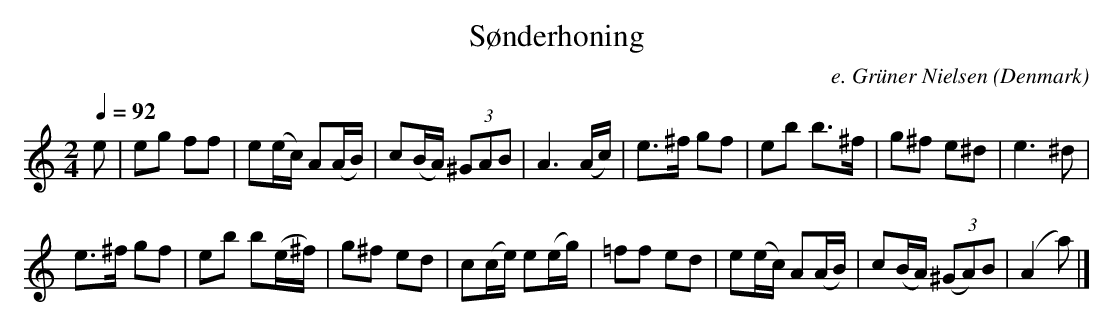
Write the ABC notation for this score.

X:1
T:Sønderhoning
C:e. Grüner Nielsen
L:1/8
M:2/4
O:Denmark
Q:1/4=92
K:A min
e|\
eg ff| e(e/c/) A(A/B/)|c(B/A/) (3^GAB| A3 (A/c/)|\
e>^f gf| eb b>^f| g^f e^d| e3 ^d|
e>^f gf| eb b(e/^f/)| g^f ed| c(c/e/) e(e/g/)|\
=ff ed| e(e/c/) A(A/B/)| c(B/A/) (3(^GA)B| (A2 a) |]
